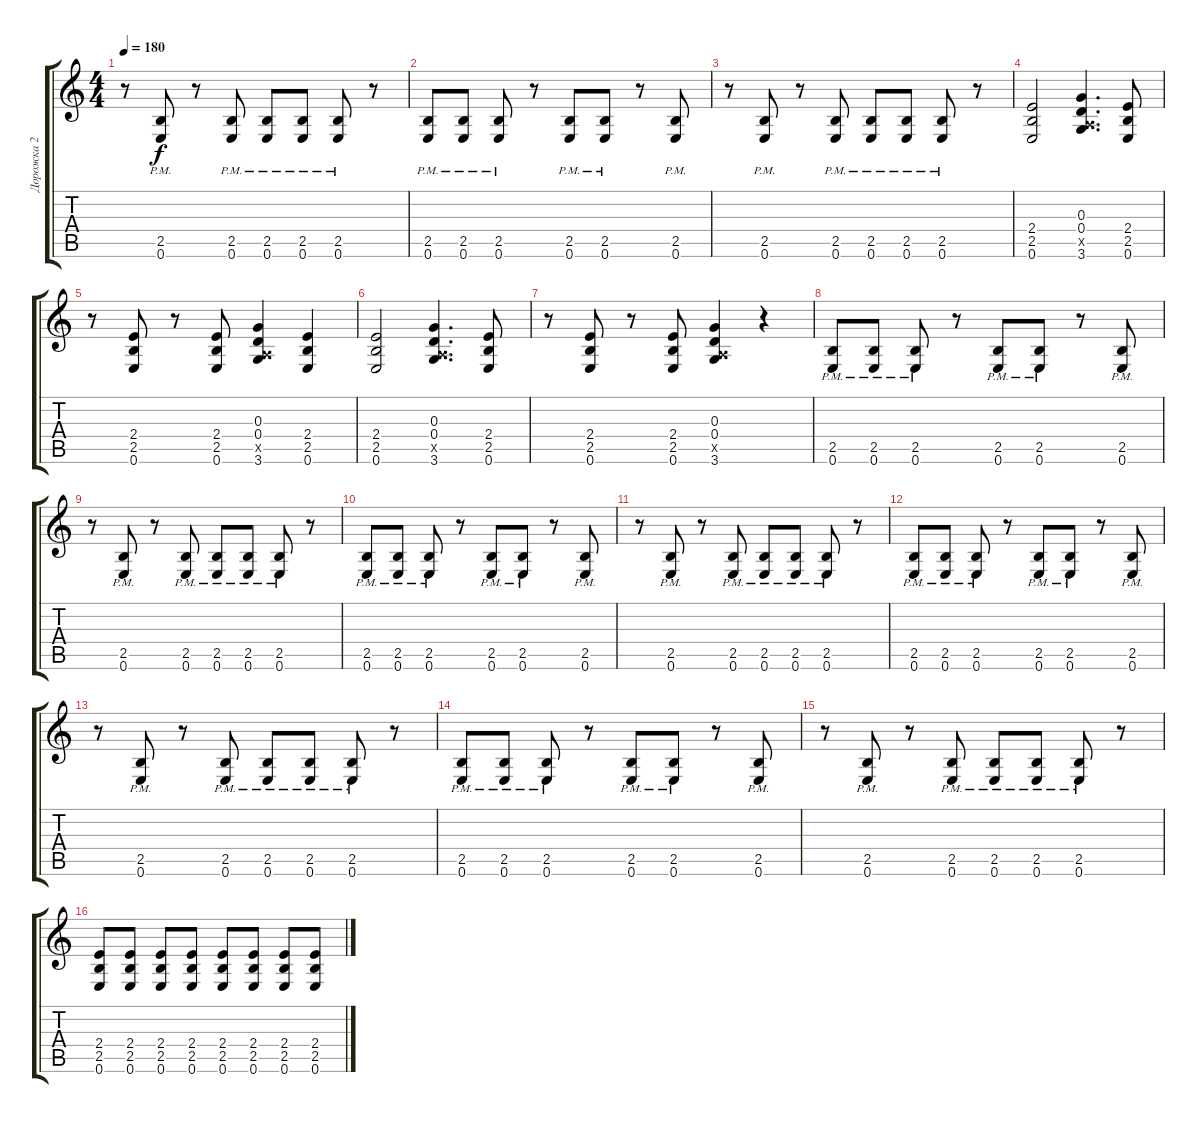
\track ("Дорожка 2" "Дорожка 2") {instrument distortionguitar}
\staff {score tabs}
\tuning (E4 B3 G3 D3 A2 E2) {hide}
\ts (4 4)
\tempo 180
\clef g2
\ks c
r.8{dy f} (2.5{pm} 0.6{pm}).8 r.8 (2.5{pm} 0.6{pm}).8 (2.5{pm} 0.6{pm}).8 (2.5{pm} 0.6{pm}).8 (2.5{pm} 0.6{pm}).8 r.8 |
(2.5{pm} 0.6{pm}).8 (2.5{pm} 0.6{pm}).8 (2.5{pm} 0.6{pm}).8 r.8 (2.5{pm} 0.6{pm}).8 (2.5{pm} 0.6{pm}).8 r.8 (2.5{pm} 0.6{pm}).8 |
r.8 (2.5{pm} 0.6{pm}).8 r.8 (2.5{pm} 0.6{pm}).8 (2.5{pm} 0.6{pm}).8 (2.5{pm} 0.6{pm}).8 (2.5{pm} 0.6{pm}).8 r.8 |
(2.4 2.5 0.6).2 (0.3 0.4 0.5{x} 3.6).4{d} (2.4 2.5 0.6).8 |
r.8 (2.4 2.5 0.6).8 r.8 (2.4 2.5 0.6).8 (0.3 0.4 0.5{x} 3.6).4 (2.4 2.5 0.6).4 |
(2.4 2.5 0.6).2 (0.3 0.4 0.5{x} 3.6).4{d} (2.4 2.5 0.6).8 |
r.8 (2.4 2.5 0.6).8 r.8 (2.4 2.5 0.6).8 (0.3 0.4 0.5{x} 3.6).4 r.4 |
(2.5{pm} 0.6{pm}).8 (2.5{pm} 0.6{pm}).8 (2.5{pm} 0.6{pm}).8 r.8 (2.5{pm} 0.6{pm}).8 (2.5{pm} 0.6{pm}).8 r.8 (2.5{pm} 0.6{pm}).8 |
r.8 (2.5{pm} 0.6{pm}).8 r.8 (2.5{pm} 0.6{pm}).8 (2.5{pm} 0.6{pm}).8 (2.5{pm} 0.6{pm}).8 (2.5{pm} 0.6{pm}).8 r.8 |
(2.5{pm} 0.6{pm}).8 (2.5{pm} 0.6{pm}).8 (2.5{pm} 0.6{pm}).8 r.8 (2.5{pm} 0.6{pm}).8 (2.5{pm} 0.6{pm}).8 r.8 (2.5{pm} 0.6{pm}).8 |
r.8 (2.5{pm} 0.6{pm}).8 r.8 (2.5{pm} 0.6{pm}).8 (2.5{pm} 0.6{pm}).8 (2.5{pm} 0.6{pm}).8 (2.5{pm} 0.6{pm}).8 r.8 |
(2.5{pm} 0.6{pm}).8 (2.5{pm} 0.6{pm}).8 (2.5{pm} 0.6{pm}).8 r.8 (2.5{pm} 0.6{pm}).8 (2.5{pm} 0.6{pm}).8 r.8 (2.5{pm} 0.6{pm}).8 |
r.8 (2.5{pm} 0.6{pm}).8 r.8 (2.5{pm} 0.6{pm}).8 (2.5{pm} 0.6{pm}).8 (2.5{pm} 0.6{pm}).8 (2.5{pm} 0.6{pm}).8 r.8 |
(2.5{pm} 0.6{pm}).8 (2.5{pm} 0.6{pm}).8 (2.5{pm} 0.6{pm}).8 r.8 (2.5{pm} 0.6{pm}).8 (2.5{pm} 0.6{pm}).8 r.8 (2.5{pm} 0.6{pm}).8 |
r.8 (2.5{pm} 0.6{pm}).8 r.8 (2.5{pm} 0.6{pm}).8 (2.5{pm} 0.6{pm}).8 (2.5{pm} 0.6{pm}).8 (2.5{pm} 0.6{pm}).8 r.8 |
(2.4 2.5 0.6).8 (2.4 2.5 0.6).8 (2.4 2.5 0.6).8 (2.4 2.5 0.6).8 (2.4 2.5 0.6).8 (2.4 2.5 0.6).8 (2.4 2.5 0.6).8 (2.4 2.5 0.6).8
